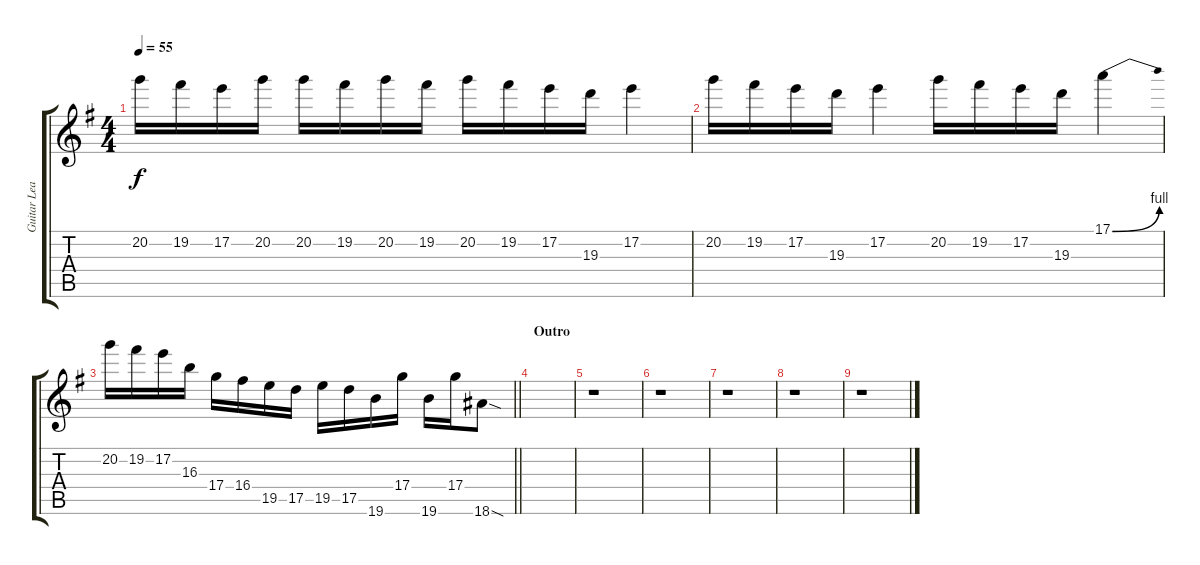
\track ("Guitar Lead" "Guitar Lea") {instrument distortionguitar}
\staff {score tabs}
\tuning (E4 B3 G3 D3 A2 E2) {hide}
\ts (4 4)
\tempo 55
\clef g2
\ks eminor
20.2.16{dy f} 19.2.16 17.2.16 20.2.16 20.2.16 19.2.16 20.2.16 19.2.16 20.2.16 19.2.16 17.2.16 19.3.16 17.2.4 |
20.2.16 19.2.16 17.2.16 19.3.16 17.2.4 20.2.16 19.2.16 17.2.16 19.3.16 17.1{be (bend 0 0 60 4)}.4 |
\barLineRight lightlight
20.2.16 19.2.16 17.2.16 16.3.16 17.4.16 16.4.16 19.5.16 17.5.16 19.5.16 17.5.16 19.6.16 17.4.16 19.6.16 17.4.16 18.6{sod}.8 |
\section ("" "Outro")
|
r.1 |
r.1 |
r.1 |
r.1 |
r.1
